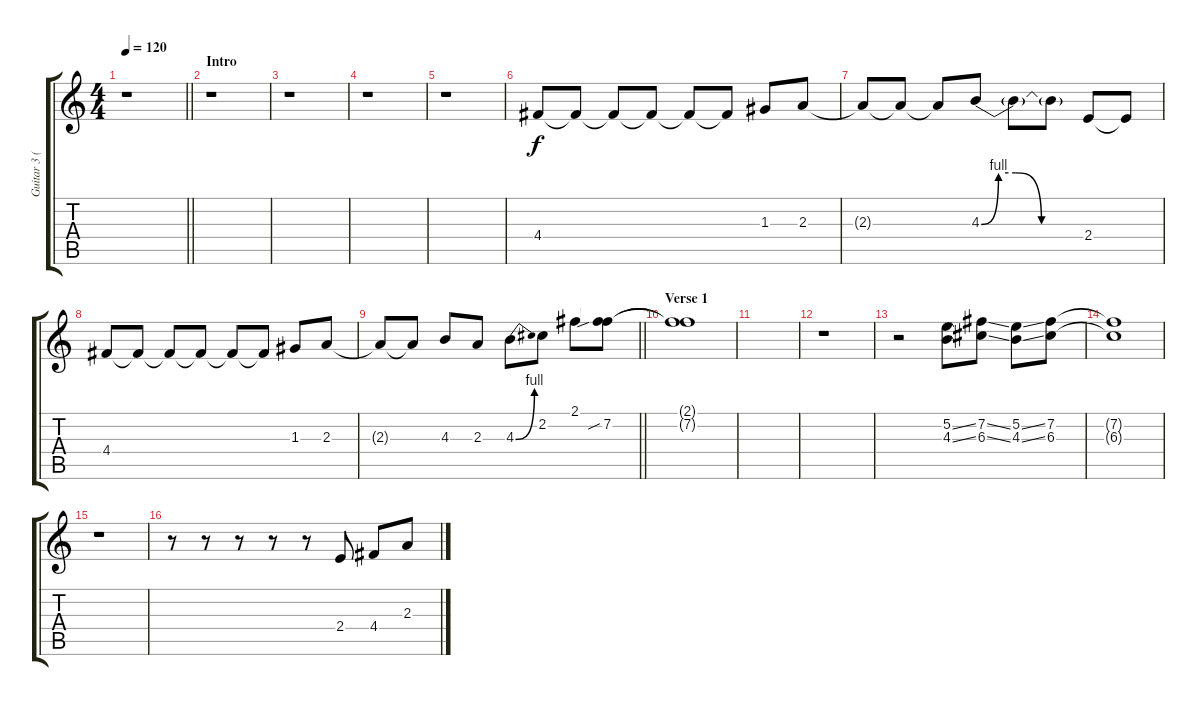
\track ("Guitar 3 (Funky)" "Guitar 3 (") {instrument distortionguitar}
\staff {score tabs}
\tuning (E4 B3 G3 D3 A2 E2) {hide}
\ts (4 4)
\tempo 120
\clef g2
\barLineRight lightlight
\ks c
r.1{dy f instrument distortionguitar} |
\section ("" "Intro")
r.1 |
r.1 |
r.1 |
r.1 |
4.4.8 4.4{t}.8 4.4{t}.8 4.4{t}.8 4.4{t}.8 4.4{t}.8 1.3.8 2.3.8 |
2.3{t}.8 2.3{t}.8 2.3{t}.8 4.3{be (custom 0 0 10 4 20 4 35 0 40 0 45 0 60 0)}.8 4.3{t}.8 4.3{t}.8 2.4.8 2.4{t}.8 |
4.4.8 4.4{t}.8 4.4{t}.8 4.4{t}.8 4.4{t}.8 4.4{t}.8 1.3.8 2.3.8 |
\barLineRight lightlight
2.3{t}.8 2.3{t}.8 4.3.8 2.3.8 4.3{be (bend 0 0 60 4)}.8 2.2.8 2.1.8 (2.1{t} 7.2{sib}).8 |
\section ("" "Verse 1")
(2.1{t} 7.2{t}).1 |
|
r.1 |
r.2 (5.2{ss} 4.3{ss}).8 (7.2{ss} 6.3{ss}).8 (5.2{ss} 4.3{ss}).8 (7.2 6.3).8 |
(7.2{t} 6.3{t}).1 |
r.1 |
r.8 r.8 r.8 r.8 r.8 2.4.8 4.4.8 2.3.8
